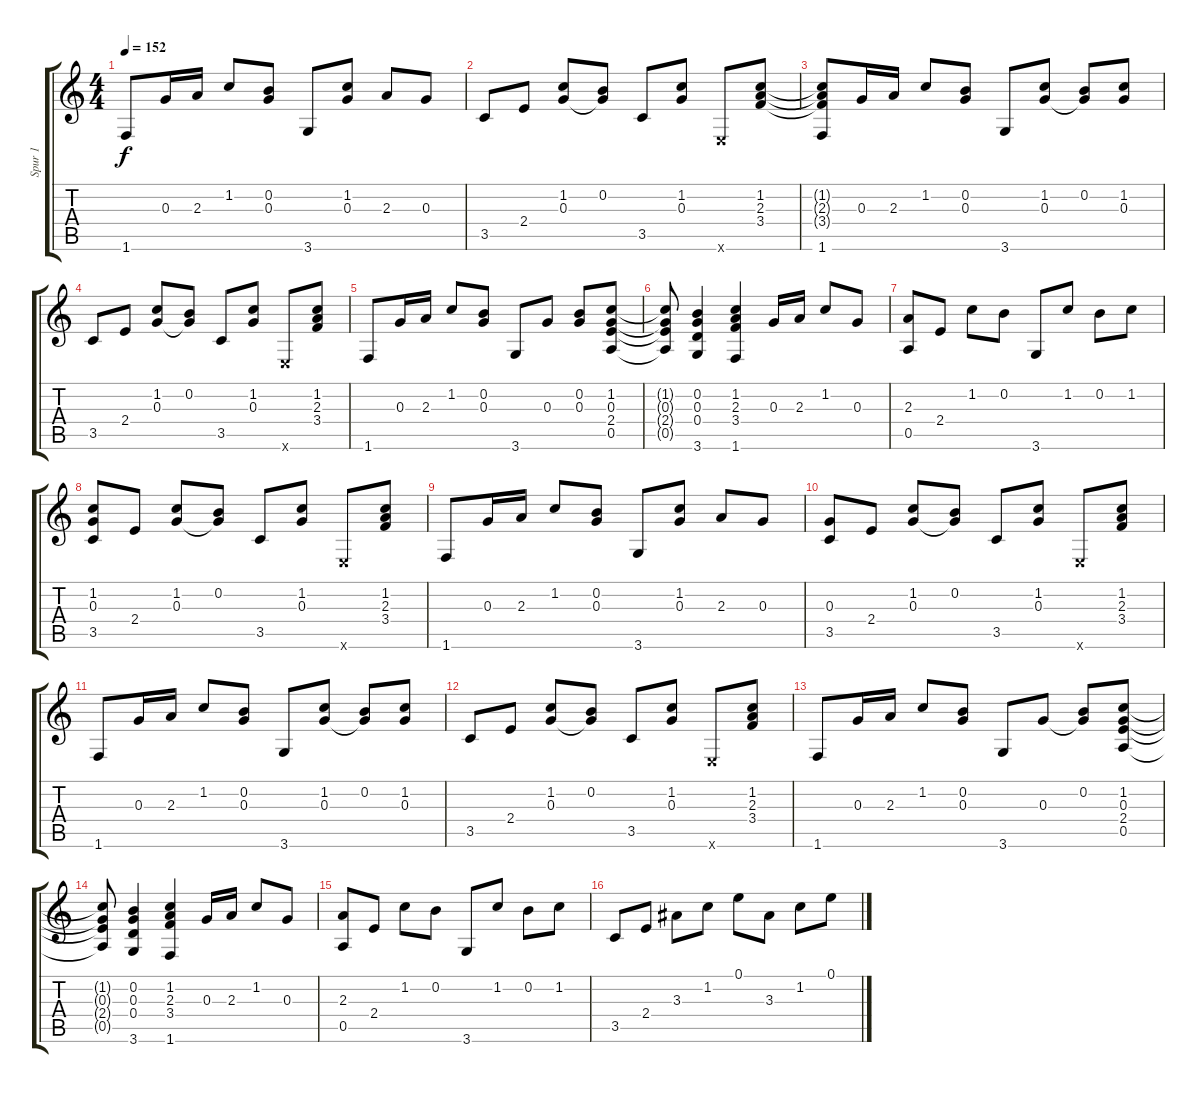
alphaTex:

\track ("Spur 1" "Spur 1") {instrument acousticguitarsteel}
\staff {score tabs}
\tuning (E4 B3 G3 D3 A2 E2) {hide}
\ts (4 4)
\tempo 152
\clef g2
\ks c
1.6.8{dy f} 0.3.16 2.3.16 1.2.8 (0.2 0.3).8 3.6.8 (1.2 0.3).8 2.3.8 0.3.8 |
3.5.8 2.4.8 (1.2 0.3).8 (0.2 0.3{t}).8 3.5.8 (1.2 0.3).8 0.6{x}.8 (1.2 2.3 3.4).8 |
(1.2{t} 2.3{t} 3.4{t} 1.6).8 0.3.16 2.3.16 1.2.8 (0.2 0.3).8 3.6.8 (1.2 0.3).8 (0.2 0.3{t}).8 (1.2 0.3).8 |
3.5.8 2.4.8 (1.2 0.3).8 (0.2 0.3{t}).8 3.5.8 (1.2 0.3).8 0.6{x}.8 (1.2 2.3 3.4).8 |
1.6.8 0.3.16 2.3.16 1.2.8 (0.2 0.3).8 3.6.8 0.3.8 (0.2 0.3).8 (1.2 0.3 2.4 0.5).8 |
(1.2{t} 0.3{t} 2.4{t} 0.5{t}).8 (0.2 0.3 0.4 3.6).4 (1.2 2.3 3.4 1.6).4 0.3.16 2.3.16 1.2.8 0.3.8 |
(2.3 0.5).8 2.4.8 1.2.8 0.2.8 3.6.8 1.2.8 0.2.8 1.2.8 |
(1.2 0.3 3.5).8 2.4.8 (1.2 0.3).8 (0.2 0.3{t}).8 3.5.8 (1.2 0.3).8 0.6{x}.8 (1.2 2.3 3.4).8 |
1.6.8 0.3.16 2.3.16 1.2.8 (0.2 0.3).8 3.6.8 (1.2 0.3).8 2.3.8 0.3.8 |
(0.3 3.5).8 2.4.8 (1.2 0.3).8 (0.2 0.3{t}).8 3.5.8 (1.2 0.3).8 0.6{x}.8 (1.2 2.3 3.4).8 |
1.6.8 0.3.16 2.3.16 1.2.8 (0.2 0.3).8 3.6.8 (1.2 0.3).8 (0.2 0.3{t}).8 (1.2 0.3).8 |
3.5.8 2.4.8 (1.2 0.3).8 (0.2 0.3{t}).8 3.5.8 (1.2 0.3).8 0.6{x}.8 (1.2 2.3 3.4).8 |
1.6.8 0.3.16 2.3.16 1.2.8 (0.2 0.3).8 3.6.8 0.3.8 (0.2 0.3{t}).8 (1.2 0.3 2.4 0.5).8 |
(1.2{t} 0.3{t} 2.4{t} 0.5{t}).8 (0.2 0.3 0.4 3.6).4 (1.2 2.3 3.4 1.6).4 0.3.16 2.3.16 1.2.8 0.3.8 |
(2.3 0.5).8 2.4.8 1.2.8 0.2.8 3.6.8 1.2.8 0.2.8 1.2.8 |
3.5.8 2.4.8 3.3.8 1.2.8 0.1.8 3.3.8 1.2.8 0.1.8
